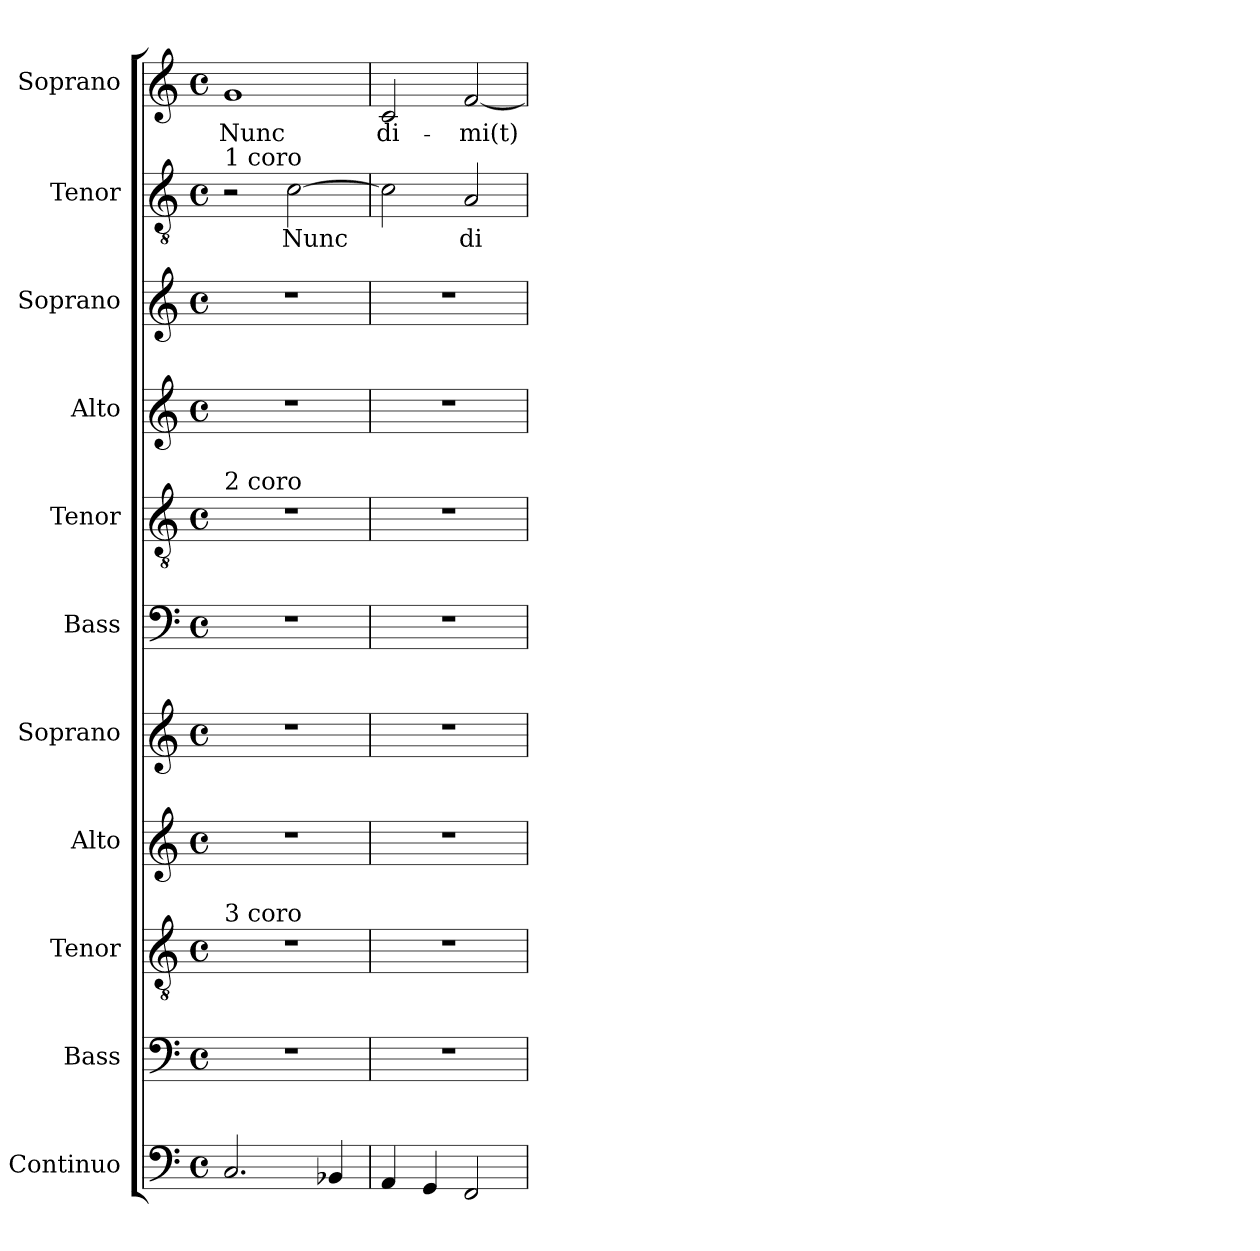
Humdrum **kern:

**kern	**kern	**kern	**kern	**kern	**kern	**kern	**kern	**kern	**kern	**text	**kern	**text
*part11	*part10	*part9	*part8	*part7	*part6	*part5	*part4	*part3	*part2	*part2	*part1	*part1
*staff11	*staff10	*staff9	*staff8	*staff7	*staff6	*staff5	*staff4	*staff3	*staff2	*staff2	*staff1	*staff1
*I"Continuo	*I"Bass	*I"Tenor	*I"Alto	*I"Soprano	*I"Bass	*I"Tenor	*I"Alto	*I"Soprano	*I"Tenor	*	*I"Soprano	*
*I'Cont.	*I'B.	*I'T.	*I'A.	*I'S.	*I'B.	*I'T.	*I'A.	*I'S.	*I'T.	*	*I'S.	*
!!LO:PB:g=z
*clefF4	*clefF4	*clefGv2	*clefG2	*clefG2	*clefF4	*clefGv2	*clefG2	*clefG2	*clefGv2	*	*clefG2	*
*	*	*ITrd7c12	*	*	*	*ITrd7c12	*	*	*ITrd7c12	*	*	*
*k[]	*k[]	*k[]	*k[]	*k[]	*k[]	*k[]	*k[]	*k[]	*k[]	*	*k[]	*
*C:	*C:	*C:	*C:	*C:	*C:	*C:	*C:	*C:	*C:	*	*C:	*
*M4/4	*M4/4	*M4/4	*M4/4	*M4/4	*M4/4	*M4/4	*M4/4	*M4/4	*M4/4	*	*M4/4	*
*met(c)	*met(c)	*met(c)	*met(c)	*met(c)	*met(c)	*met(c)	*met(c)	*met(c)	*met(c)	*	*met(c)	*
=1	=1	=1	=1	=1	=1	=1	=1	=1	=1	=1	=1	=1
!	!	!	!	!	!	!	!	!	!LO:TX:a:t=1 coro	!	!	!
!	!	!	!	!	!	!LO:TX:a:t=2 coro	!	!	!	!	!	!
!	!	!LO:TX:a:t=3 coro	!	!	!	!	!	!	!	!	!	!
!	!	!	!	!	!	!	!	!	!	!	!	!LO:LY:b:color=#000000
2.Ci/	1r	1r	1r	1r	1r	1r	1r	1r	2r	.	1gi	Nunc
!	!	!	!	!	!	!	!	!	!	!LO:LY:b:color=#000000	!	!
.	.	.	.	.	.	.	.	.	[2Ci\	Nunc	.	.
4BB-Xi/	.	.	.	.	.	.	.	.	.	.	.	.
=2	=2	=2	=2	=2	=2	=2	=2	=2	=2	=2	=2	=2
!	!	!	!	!	!	!	!	!	!	!	!	!LO:LY:b:color=#000000
4AAi/	1r	1r	1r	1r	1r	1r	1r	1r	2Ci\]	.	2ci/	di-
4GGi/	.	.	.	.	.	.	.	.	.	.	.	.
!	!	!	!	!	!	!	!	!	!	!LO:LY:b:color=#000000	!	!
!	!	!	!	!	!	!	!	!	!	!	!	!LO:LY:b:color=#000000
2FFi/	.	.	.	.	.	.	.	.	2AAi/	di-	[2fi/	-mi(t)-
=	=	=	=	=	=	=	=	=	=	=	=	=
*-	*-	*-	*-	*-	*-	*-	*-	*-	*-	*-	*-	*-
